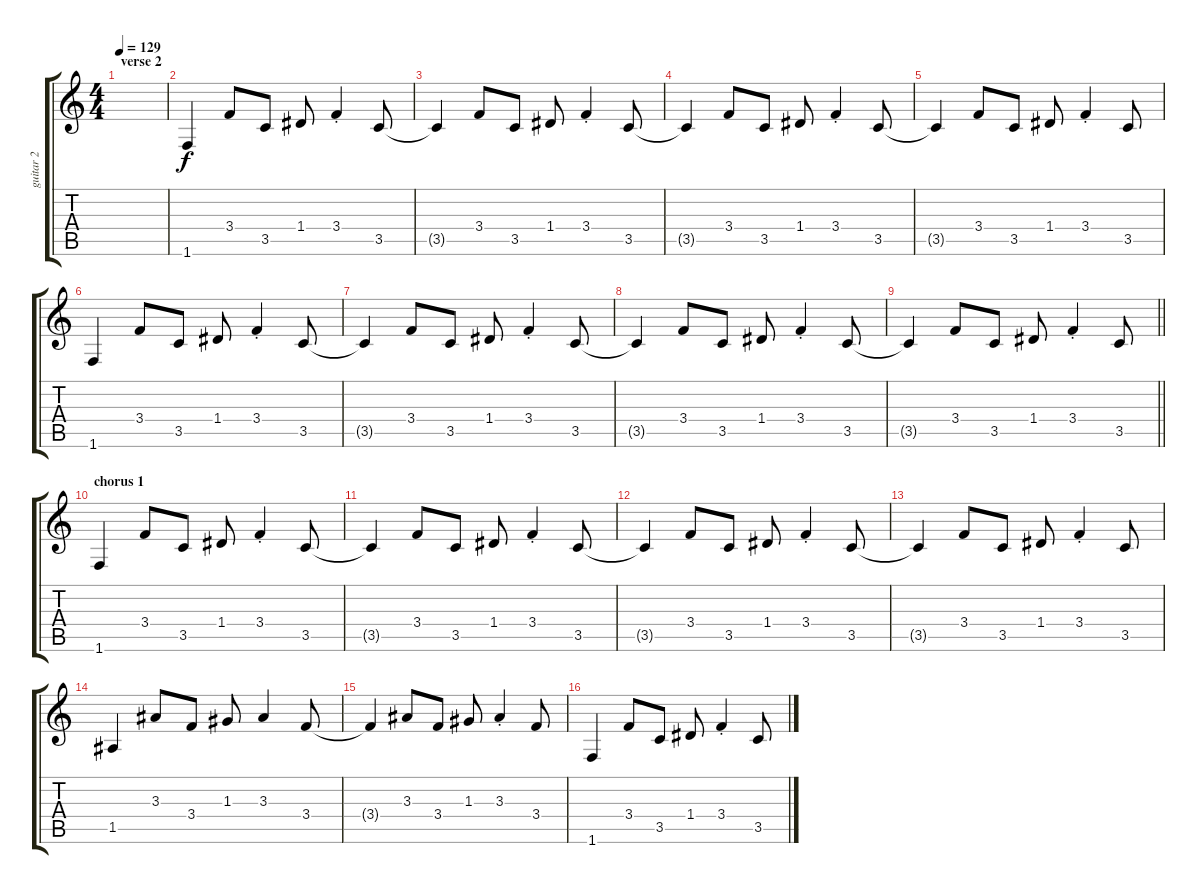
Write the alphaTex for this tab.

\track ("guitar 2" "guitar 2") {instrument overdrivenguitar}
\staff {score tabs}
\tuning (E4 B3 G3 D3 A2 E2) {hide}
\ts (4 4)
\section ("" "verse 2")
\tempo 129
\clef g2
\ks c
|
1.6.4 3.4.8 3.5.8 1.4.8 3.4{st}.4 3.5.8 |
3.5{t}.4 3.4.8 3.5.8 1.4.8 3.4{st}.4 3.5.8 |
3.5{t}.4 3.4.8 3.5.8 1.4.8 3.4{st}.4 3.5.8 |
3.5{t}.4 3.4.8 3.5.8 1.4.8 3.4{st}.4 3.5.8 |
1.6.4 3.4.8 3.5.8 1.4.8 3.4{st}.4 3.5.8 |
3.5{t}.4 3.4.8 3.5.8 1.4.8 3.4{st}.4 3.5.8 |
3.5{t}.4 3.4.8 3.5.8 1.4.8 3.4{st}.4 3.5.8 |
\barLineRight lightlight
3.5{t}.4 3.4.8 3.5.8 1.4.8 3.4{st}.4 3.5.8 |
\section ("" "chorus 1")
1.6.4 3.4.8 3.5.8 1.4.8 3.4{st}.4 3.5.8 |
3.5{t}.4 3.4.8 3.5.8 1.4.8 3.4{st}.4 3.5.8 |
3.5{t}.4 3.4.8 3.5.8 1.4.8 3.4{st}.4 3.5.8 |
3.5{t}.4 3.4.8 3.5.8 1.4.8 3.4{st}.4 3.5.8 |
1.5.4 3.3.8 3.4.8 1.3.8 3.3.4 3.4.8 |
3.4{t}.4 3.3.8 3.4.8 1.3.8 3.3{st}.4 3.4.8 |
1.6.4 3.4.8 3.5.8 1.4.8 3.4{st}.4 3.5.8
